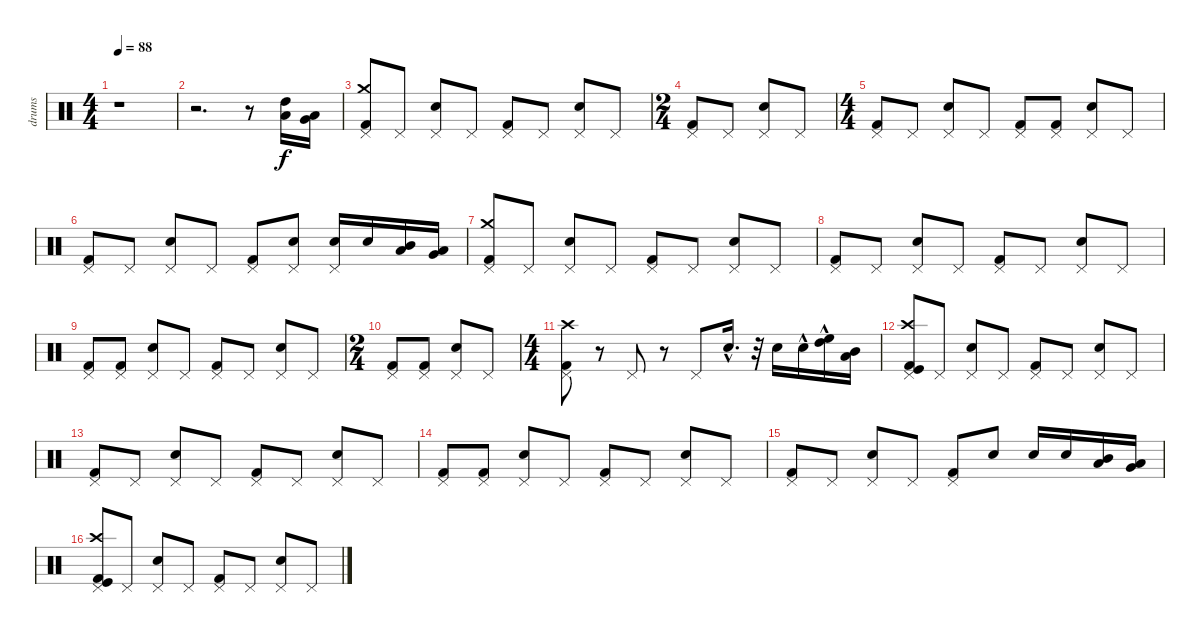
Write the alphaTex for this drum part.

\track ("drums" "drums") {instrument percussion}
\staff {score}
\articulation defaults
\ts (4 4)
\tempo 88
\clef neutral
\ks c
r.1{dy f} |
r.2{d} r.8 ("High Tom (hit)" "Low Tom (hit)").16 ("Very Low Tom (hit)" "Low Floor Tom (hit)").16 |
("Kick (hit) 2" "Crash medium (hit)" "Pedal Hi-Hat (hit)").8 "Pedal Hi-Hat (hit)".8 ("Pedal Hi-Hat (hit)" "Snare (hit) 2").8 "Pedal Hi-Hat (hit)".8 ("Kick (hit) 2" "Pedal Hi-Hat (hit)").8 "Pedal Hi-Hat (hit)".8 ("Pedal Hi-Hat (hit)" "Snare (hit) 2").8 "Pedal Hi-Hat (hit)".8 |
\ts (2 4)
("Pedal Hi-Hat (hit)" "Kick (hit) 2").8 "Pedal Hi-Hat (hit)".8 ("Snare (hit) 2" "Pedal Hi-Hat (hit)").8 "Pedal Hi-Hat (hit)".8 |
\ts (4 4)
("Pedal Hi-Hat (hit)" "Kick (hit) 2").8 "Pedal Hi-Hat (hit)".8 ("Snare (hit) 2" "Pedal Hi-Hat (hit)").8 "Pedal Hi-Hat (hit)".8 ("Kick (hit) 2" "Pedal Hi-Hat (hit)").8 ("Kick (hit) 2" "Pedal Hi-Hat (hit)").8 ("Pedal Hi-Hat (hit)" "Snare (hit) 2").8 "Pedal Hi-Hat (hit)".8 |
("Kick (hit) 2" "Pedal Hi-Hat (hit)").8 "Pedal Hi-Hat (hit)".8 ("Snare (hit) 2" "Pedal Hi-Hat (hit)").8 "Pedal Hi-Hat (hit)".8 ("Pedal Hi-Hat (hit)" "Kick (hit) 2").8 ("Snare (hit) 2" "Pedal Hi-Hat (hit)").8 ("Snare (hit) 2" "Pedal Hi-Hat (hit)").16 "Snare (hit) 2".16 ("Mid Tom (hit)" "Low Tom (hit)").16 ("Low Floor Tom (hit)" "Very Low Tom (hit)").16 |
("Kick (hit) 2" "Crash medium (hit)" "Pedal Hi-Hat (hit)").8 "Pedal Hi-Hat (hit)".8 ("Snare (hit) 2" "Pedal Hi-Hat (hit)").8 "Pedal Hi-Hat (hit)".8 ("Pedal Hi-Hat (hit)" "Kick (hit) 2").8 "Pedal Hi-Hat (hit)".8 ("Snare (hit) 2" "Pedal Hi-Hat (hit)").8 "Pedal Hi-Hat (hit)".8 |
("Kick (hit) 2" "Pedal Hi-Hat (hit)").8 "Pedal Hi-Hat (hit)".8 ("Pedal Hi-Hat (hit)" "Snare (hit) 2").8 "Pedal Hi-Hat (hit)".8 ("Kick (hit) 2" "Pedal Hi-Hat (hit)").8 "Pedal Hi-Hat (hit)".8 ("Snare (hit) 2" "Pedal Hi-Hat (hit)").8 "Pedal Hi-Hat (hit)".8 |
("Kick (hit) 2" "Pedal Hi-Hat (hit)").8 ("Kick (hit) 2" "Pedal Hi-Hat (hit)").8 ("Snare (hit) 2" "Pedal Hi-Hat (hit)").8 "Pedal Hi-Hat (hit)".8 ("Kick (hit) 2" "Pedal Hi-Hat (hit)").8 "Pedal Hi-Hat (hit)".8 ("Pedal Hi-Hat (hit)" "Snare (hit) 2").8 "Pedal Hi-Hat (hit)".8 |
\ts (2 4)
("Pedal Hi-Hat (hit)" "Kick (hit) 2").8 ("Kick (hit) 2" "Pedal Hi-Hat (hit)").8 ("Pedal Hi-Hat (hit)" "Snare (hit) 2").8 "Pedal Hi-Hat (hit)".8 |
\ts (4 4)
("Pedal Hi-Hat (hit)" "Kick (hit) 2" "Crash high (hit)").8 r.8 "Pedal Hi-Hat (hit)".8 r.8 "Pedal Hi-Hat (hit)".8 "Snare (hit) 2"{hac}.16{d} r.32 "Snare (hit) 2".16 "Snare (hit) 2"{hac}.16 ("High Tom (hit)"{hac} "High Floor Tom (hit)"{hac}).16 ("Mid Tom (hit)" "Low Tom (hit)").16 |
("Kick (hit)" "Crash high (hit)" "Kick (hit) 2" "Pedal Hi-Hat (hit)").8 "Pedal Hi-Hat (hit)".8 ("Snare (hit) 2" "Pedal Hi-Hat (hit)").8 "Pedal Hi-Hat (hit)".8 ("Kick (hit) 2" "Pedal Hi-Hat (hit)").8 "Pedal Hi-Hat (hit)".8 ("Pedal Hi-Hat (hit)" "Snare (hit) 2").8 "Pedal Hi-Hat (hit)".8 |
("Pedal Hi-Hat (hit)" "Kick (hit) 2").8 "Pedal Hi-Hat (hit)".8 ("Snare (hit) 2" "Pedal Hi-Hat (hit)").8 "Pedal Hi-Hat (hit)".8 ("Pedal Hi-Hat (hit)" "Kick (hit) 2").8 "Pedal Hi-Hat (hit)".8 ("Pedal Hi-Hat (hit)" "Snare (hit) 2").8 "Pedal Hi-Hat (hit)".8 |
("Pedal Hi-Hat (hit)" "Kick (hit) 2").8 ("Kick (hit) 2" "Pedal Hi-Hat (hit)").8 ("Pedal Hi-Hat (hit)" "Snare (hit) 2").8 "Pedal Hi-Hat (hit)".8 ("Kick (hit) 2" "Pedal Hi-Hat (hit)").8 "Pedal Hi-Hat (hit)".8 ("Pedal Hi-Hat (hit)" "Snare (hit) 2").8 "Pedal Hi-Hat (hit)".8 |
("Pedal Hi-Hat (hit)" "Kick (hit) 2").8 "Pedal Hi-Hat (hit)".8 ("Pedal Hi-Hat (hit)" "Snare (hit) 2").8 "Pedal Hi-Hat (hit)".8 ("Pedal Hi-Hat (hit)" "Kick (hit) 2").8 "Snare (hit) 2".8 "Snare (hit) 2".16 "Snare (hit) 2".16 ("Mid Tom (hit)" "Low Tom (hit)").16 ("Very Low Tom (hit)" "Low Floor Tom (hit)").16 |
("Kick (hit)" "Crash high (hit)" "Kick (hit) 2" "Pedal Hi-Hat (hit)").8 "Pedal Hi-Hat (hit)".8 ("Snare (hit) 2" "Pedal Hi-Hat (hit)").8 "Pedal Hi-Hat (hit)".8 ("Kick (hit) 2" "Pedal Hi-Hat (hit)").8 "Pedal Hi-Hat (hit)".8 ("Pedal Hi-Hat (hit)" "Snare (hit) 2").8 "Pedal Hi-Hat (hit)".8
